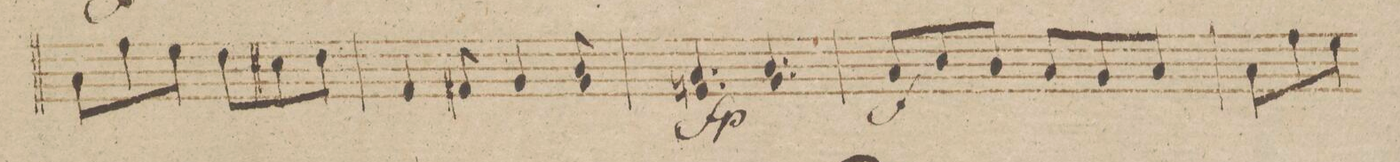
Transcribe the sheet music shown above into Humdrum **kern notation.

**kern	**dynam
*I"Violino 2do	*
*clefG2	*
*k[b-]	*
*M6/8	*
8a\L	.
8ff\	.
8ee\J	.
8dd\L	.
8cc#X\	.
8dd\J	.
=75	=75
4f/	.
8f#X/	.
4g/	.
8b- 8g/	.
=76	=76
4.a 4.fn/	fp
4.b- 4.g/	.
=77	=77
8a/L	f
8cc/	.
8b-/J	.
8a/L	.
8g/	.
8a/J	.
=78	=78
8a\L	.
8ff\	.
8ee\J	.
*-	*-
